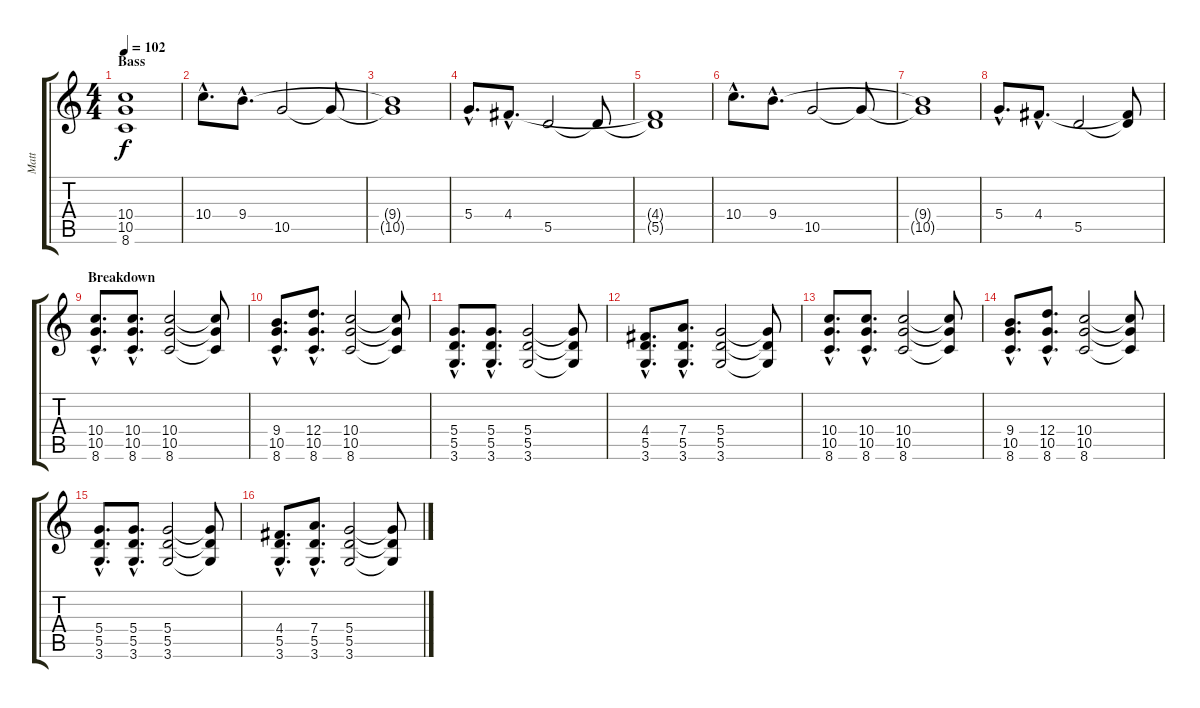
\track ("Matt" "Matt") {instrument acousticguitarsteel}
\staff {score tabs}
\tuning (E4 B3 G3 D3 A2 E2) {hide}
\ts (4 4)
\section ("" "Bass")
\tempo 102
\clef g2
\ks c
(10.4 10.5 8.6).1{dy f volume 15 instrument acousticguitarsteel} |
10.4{hac}.8{d} 9.4{hac}.8{d} 10.5.2 10.5{t}.8 |
(9.4{t} 10.5{t}).1 |
5.4{hac}.8{d} 4.4{hac}.8{d} 5.5.2 5.5{t}.8 |
(4.4{t} 5.5{t}).1 |
10.4{hac}.8{d} 9.4{hac}.8{d} 10.5.2 10.5{t}.8 |
(9.4{t} 10.5{t}).1 |
5.4{hac}.8{d} 4.4{hac}.8{d} 5.5.2 (4.4{t} 5.5{t}).8 |
\section ("" "Breakdown")
(10.4{hac} 10.5{hac} 8.6{hac}).8{d volume 13 instrument distortionguitar} (10.4{hac} 10.5{hac} 8.6{hac}).8{d} (10.4 10.5 8.6).2 (10.4{t} 10.5{t} 8.6{t}).8 |
(9.4{hac} 10.5{hac} 8.6{hac}).8{d} (12.4{hac} 10.5{hac} 8.6{hac}).8{d} (10.4 10.5 8.6).2 (10.4{t} 10.5{t} 8.6{t}).8 |
(5.4{hac} 5.5{hac} 3.6{hac}).8{d} (5.4{hac} 5.5{hac} 3.6{hac}).8{d} (5.4 5.5 3.6).2 (5.4{t} 5.5{t} 3.6{t}).8 |
(4.4{hac} 5.5{hac} 3.6{hac}).8{d} (7.4{hac} 5.5{hac} 3.6{hac}).8{d} (5.4 5.5 3.6).2 (5.4{t} 5.5{t} 3.6{t}).8 |
(10.4{hac} 10.5{hac} 8.6{hac}).8{d} (10.4{hac} 10.5{hac} 8.6{hac}).8{d} (10.4 10.5 8.6).2 (10.4{t} 10.5{t} 8.6{t}).8 |
(9.4{hac} 10.5{hac} 8.6{hac}).8{d} (12.4{hac} 10.5{hac} 8.6{hac}).8{d} (10.4 10.5 8.6).2 (10.4{t} 10.5{t} 8.6{t}).8 |
(5.4{hac} 5.5{hac} 3.6{hac}).8{d} (5.4{hac} 5.5{hac} 3.6{hac}).8{d} (5.4 5.5 3.6).2 (5.4{t} 5.5{t} 3.6{t}).8 |
(4.4{hac} 5.5{hac} 3.6{hac}).8{d} (7.4{hac} 5.5{hac} 3.6{hac}).8{d} (5.4 5.5 3.6).2 (5.4{t} 5.5{t} 3.6{t}).8
